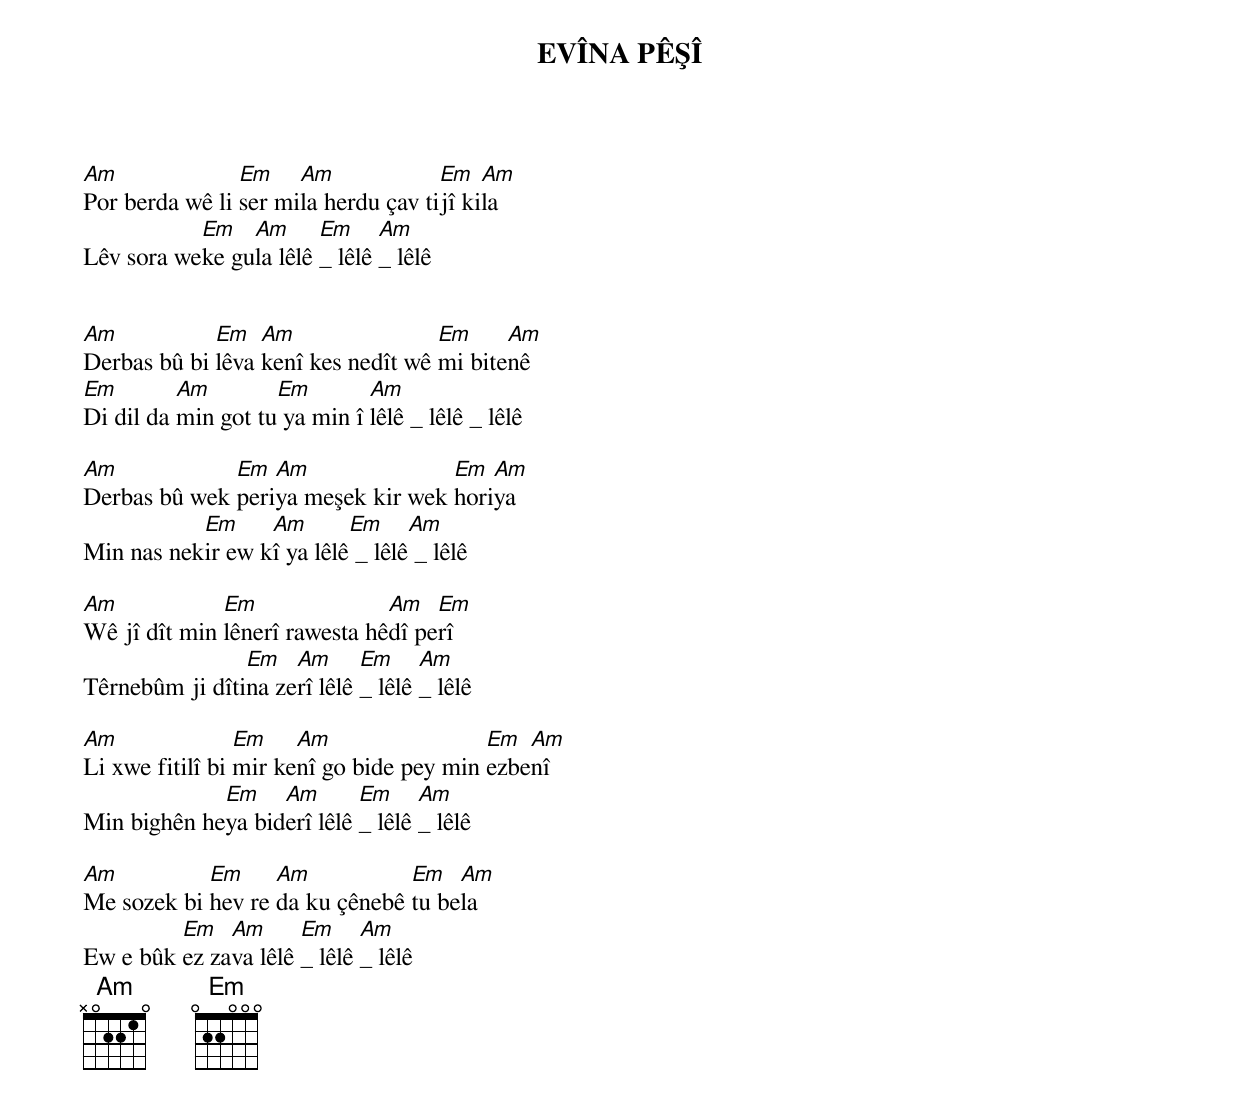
EVÎNA PÊŞÎ

Am              Em    Am             Em   Am
Por berda wê li ser mila herdu çav tijî kila
           Em   Am      Em     Am
Lêv sora weke gula lêlê _ lêlê _ lêlê


Am           Em   Am                Em     Am
Derbas bû bi lêva kenî kes nedît wê mi bitenê
Em        Am        Em        Am
Di dil da min got tu ya min î lêlê _ lêlê _ lêlê

Am            Em  Am               Em  Am
Derbas bû wek periya meşek kir wek horiya
           Em     Am       Em     Am
Min nas nekir ew kî ya lêlê _ lêlê _ lêlê

Am            Em               Am   Em
Wê jî dît min lênerî rawesta hêdî perî
                Em   Am      Em     Am
Têrnebûm ji dîtina zerî lêlê _ lêlê _ lêlê

Am               Em    Am                 Em  Am
Li xwe fitilî bi mir kenî go bide pey min ezbenî
             Em    Am       Em     Am
Min bighên heya biderî lêlê _ lêlê _ lêlê

Am          Em     Am           Em   Am
Me sozek bi hev re da ku çênebê tu bela
         Em   Am      Em     Am
Ew e bûk ez zava lêlê _ lêlê _ lêlê
